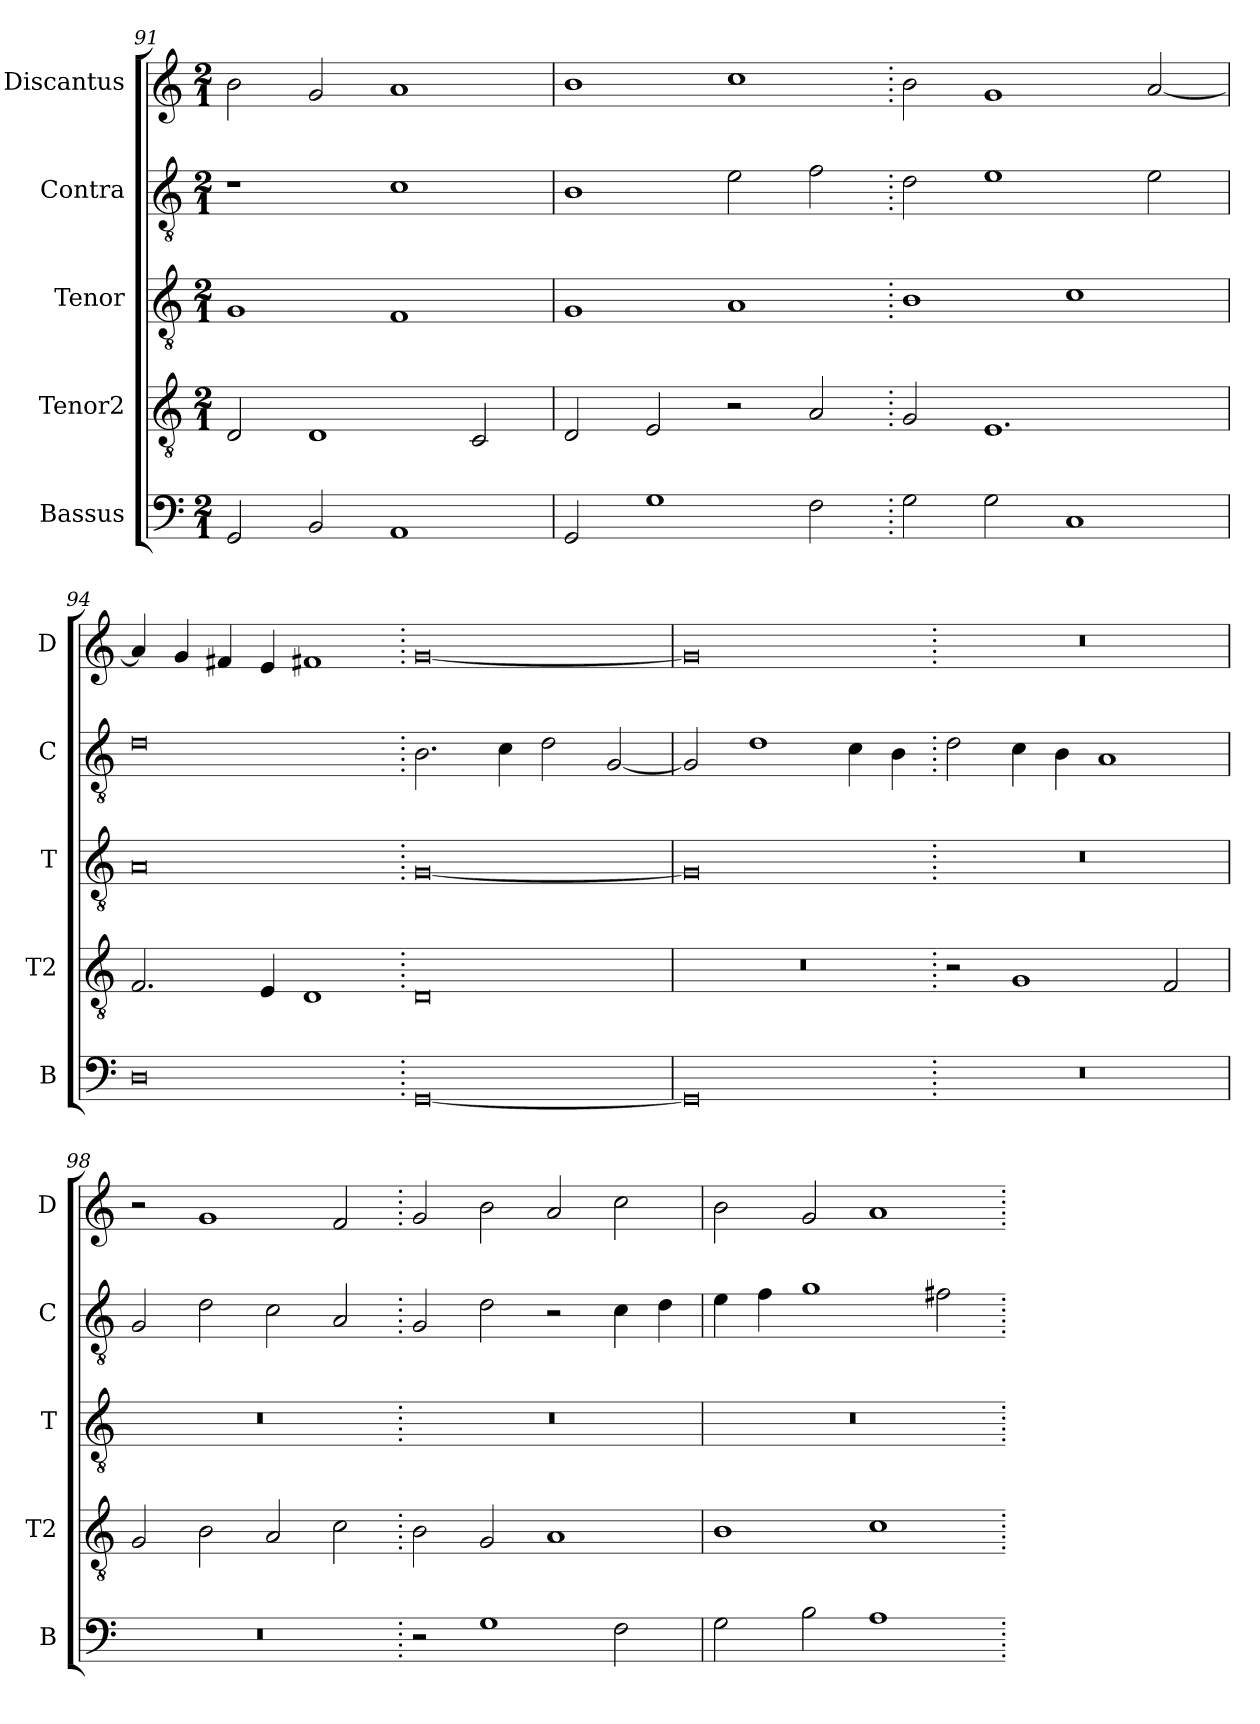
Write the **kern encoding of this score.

**kern	**kern	**kern	**kern	**kern
*part5	*part4	*part3	*part2	*part1
*staff5	*staff4	*staff3	*staff2	*staff1
*I"Bassus	*I"Tenor2	*I"Tenor	*I"Contra	*I"Discantus
*I'B	*I'T2	*I'T	*I'C	*I'D
*clefF4	*clefGv2	*clefGv2	*clefGv2	*clefG2
*k[]	*k[]	*k[]	*k[]	*k[]
*M2/1	*M2/1	*M2/1	*M2/1	*M2/1
=91	=91	=91	=91	=91
2GG/	2D/	1G	1r	2b\
2BB/	1D	.	.	2g/
1AA	.	1F	1c	1a
.	2C/	.	.	.
=92	=92	=92	=92	=92
2GG/	2D/	1G	1B	1b
1G	2E/	.	.	.
.	2r	1A	2e\	1cc
2F\	2A/	.	2f\	.
=93.	=93.	=93.	=93.	=93.
2G\	2G/	1B	2d\	2b\
2G\	1.E	.	1e	1g
1C	.	1c	.	.
.	.	.	2e\	[2a/
=94	=94	=94	=94	=94
0D	2.F/	0A	0d	4a/]
.	.	.	.	4g/
.	.	.	.	4f#X/
.	4E/	.	.	4e/
.	1D	.	.	1f#X
=95.	=95.	=95.	=95.	=95.
[0GG	0D	[0G	2.B\	[0g
.	.	.	4c\	.
.	.	.	2d\	.
.	.	.	[2G/	.
=96	=96	=96	=96	=96
0GG]	0r	0G]	2G/]	0g]
.	.	.	1d	.
.	.	.	4c\	.
.	.	.	4B\	.
=97.	=97.	=97.	=97.	=97.
0r	2r	0r	2d\	0r
.	1G	.	4c\	.
.	.	.	4B\	.
.	.	.	1A	.
.	2F/	.	.	.
=98	=98	=98	=98	=98
0r	2G/	0r	2G/	2r
.	2B\	.	2d\	1g
.	2A/	.	2c\	.
.	2c\	.	2A/	2f/
=99.	=99.	=99.	=99.	=99.
2r	2B\	0r	2G/	2g/
1G	2G/	.	2d\	2b\
.	1A	.	2r	2a/
2F\	.	.	4c\	2cc\
.	.	.	4d\	.
=100	=100	=100	=100	=100
2G\	1B	0r	4e\	2b\
.	.	.	4f\	.
2B\	.	.	1g	2g/
1A	1c	.	.	1a
.	.	.	2f#X\	.
=.	=.	=.	=.	=.
*-	*-	*-	*-	*-
